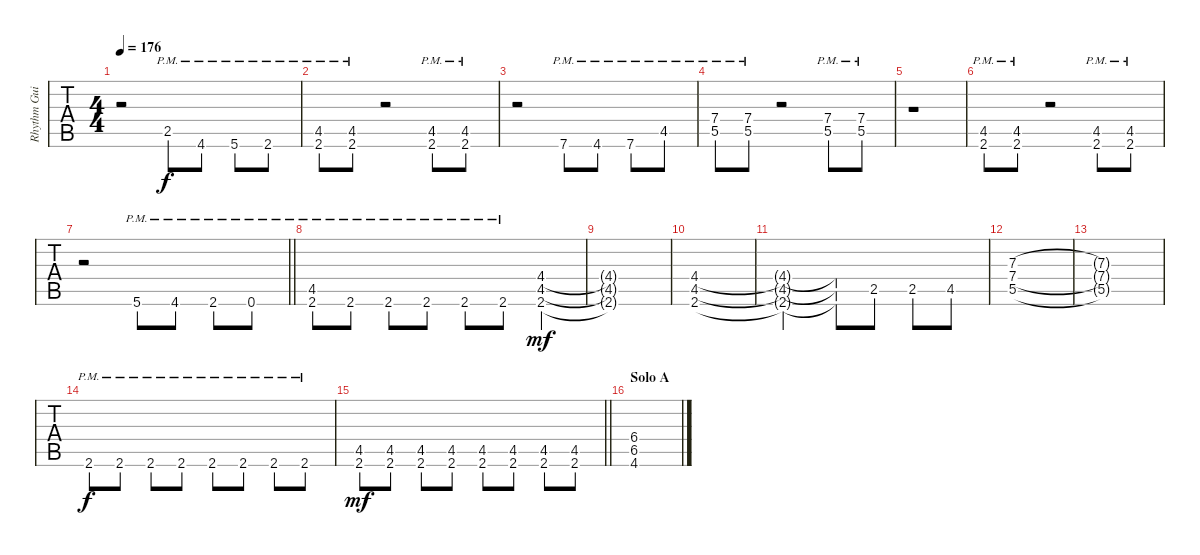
\track ("Rhythm Guitar B" "Rhythm Gui") {instrument distortionguitar}
\staff {tabs}
\tuning (E4 B3 G3 D3 A2 E2) {hide}
\ts (4 4)
\tempo 176
\clef g2
\ks f#minor
r.2{dy f} 2.5{pm}.8 4.6{pm}.8 5.6{pm}.8 2.6{pm}.8 |
(4.5{pm} 2.6{pm}).8 (4.5{pm} 2.6{pm}).8 r.2 (4.5{pm} 2.6{pm}).8 (4.5{pm} 2.6{pm}).8 |
r.2 7.6{pm}.8 4.6{pm}.8 7.6{pm}.8 4.5{pm}.8 |
(7.4{pm} 5.5{pm}).8 (7.4{pm} 5.5{pm}).8 r.2 (7.4{pm} 5.5{pm}).8 (7.4{pm} 5.5{pm}).8 |
r.1 |
(4.5{pm} 2.6{pm}).8 (4.5{pm} 2.6{pm}).8 r.2 (4.5{pm} 2.6{pm}).8 (4.5{pm} 2.6{pm}).8 |
\barLineRight lightlight
r.2 5.6{pm}.8 4.6{pm}.8 2.6{pm}.8 0.6{pm}.8 |
\section ("" "")
(4.5{pm} 2.6{pm}).8 2.6{pm}.8 2.6{pm}.8 2.6{pm}.8 2.6{pm}.8 2.6{pm}.8 (4.4 4.5 2.6).4{dy mf} |
(4.4{t} 4.5{t} 2.6{t}).1 |
(4.4 4.5 2.6).1 |
(4.4{t} 4.5{t} 2.6{t}).2 (4.4{t} 4.5{t} 2.6{t}).8 2.5.8 2.5.8 4.5.8 |
(7.3 7.4 5.5).1 |
(7.3{t} 7.4{t} 5.5{t}).1 |
2.6{pm}.8{dy f} 2.6{pm}.8 2.6{pm}.8 2.6{pm}.8 2.6{pm}.8 2.6{pm}.8 2.6{pm}.8 2.6{pm}.8 |
\barLineRight lightlight
(4.5 2.6).8{dy mf} (4.5 2.6).8 (4.5 2.6).8 (4.5 2.6).8 (4.5 2.6).8 (4.5 2.6).8 (4.5 2.6).8 (4.5 2.6).8 |
\section ("" "Solo A")
\ks g#minor
(6.4 6.5 4.6).1
